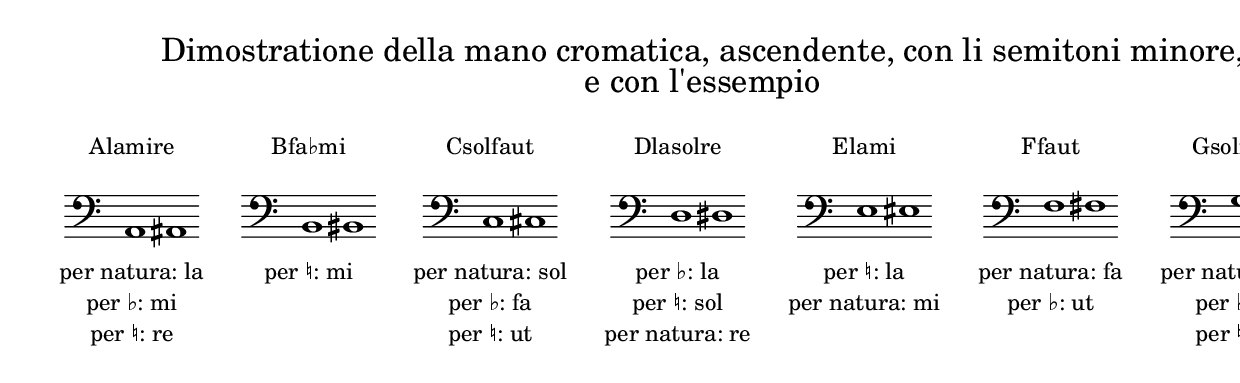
\version "2.22.2"

% Auto generated file

\header {
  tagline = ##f
}

dot = {
   \once \override Script.add-stem-support = ##f
   \once \override Script.toward-stem-shift = 0
   \once \override Script.skyline-horizontal-padding = 0
   \once \override Script.direction = 1
   \once \override Script.font-size = 1
}

\markup {
  \center-column {
    \line {
      \center-align
      \fontsize#3 { \concat { \normal-text "Dimostratione della mano cromatica, ascendente, con li semitoni minore,"} }
    }\line {
      \center-align
      \fontsize#3 { \concat { \normal-text "e con l'essempio"} }
    }
    \null
    \line {
      \center-column {
        \line {
          \left-align {  \normal-text "Alamire" }
        }

        \null
        \line {
          \score {
            <<
              \new Staff \with { instrumentName = ""} {
                \override Staff.TimeSignature.stencil = ##f
                \override Staff.NoteHead.style = #'baroque
                \accidentalStyle Score.forget
                \override Rest.style = #'default
                \override NoteHead.style = #'default
                \cadenzaOn
                \clef "bass"
                \key c #`((0 . ,NATURAL) (1 . ,NATURAL) (2 . ,NATURAL)
                          (3 . ,NATURAL) (4 . ,NATURAL) (5 . ,NATURAL)
                          (6 . ,NATURAL))  a,1   ais,1  
                \cadenzaOff
              }
            >>
            \layout {
              \context {
                \Score
                \override SpacingSpanner.common-shortest-duration = #(ly:make-moment 1)
              }
            }
          }
        }
        \null
        \line {
          \left-align {  \normal-text "per natura: la" }
        }
        \line {
          \left-align {  \normal-text "per ♭: mi" }
        }
        \line {
          \left-align {  \normal-text "per ♮: re" }
        }

      }
      \hspace #3 
      \center-column {
        \line {
          \left-align {  \normal-text "Bfa♭mi" }
        }

        \null
        \line {
          \score {
            <<
              \new Staff \with { instrumentName = ""} {
                \override Staff.TimeSignature.stencil = ##f
                \override Staff.NoteHead.style = #'baroque
                \accidentalStyle Score.forget
                \override Rest.style = #'default
                \override NoteHead.style = #'default
                \cadenzaOn
                \clef "bass"
                \key c #`((0 . ,NATURAL) (1 . ,NATURAL) (2 . ,NATURAL)
                          (3 . ,NATURAL) (4 . ,NATURAL) (5 . ,NATURAL)
                          (6 . ,NATURAL))  b,1   bis,1  
                \cadenzaOff
              }
            >>
            \layout {
              \context {
                \Score
                \override SpacingSpanner.common-shortest-duration = #(ly:make-moment 1)
              }
            }
          }
        }
        \null
        \line {
          \left-align {  \normal-text "per ♮: mi" }
        }

      }
      \hspace #3 
      \center-column {
        \line {
          \left-align {  \normal-text "Csolfaut" }
        }

        \null
        \line {
          \score {
            <<
              \new Staff \with { instrumentName = ""} {
                \override Staff.TimeSignature.stencil = ##f
                \override Staff.NoteHead.style = #'baroque
                \accidentalStyle Score.forget
                \override Rest.style = #'default
                \override NoteHead.style = #'default
                \cadenzaOn
                \clef "bass"
                \key c #`((0 . ,NATURAL) (1 . ,NATURAL) (2 . ,NATURAL)
                          (3 . ,NATURAL) (4 . ,NATURAL) (5 . ,NATURAL)
                          (6 . ,NATURAL))  c1   cis1  
                \cadenzaOff
              }
            >>
            \layout {
              \context {
                \Score
                \override SpacingSpanner.common-shortest-duration = #(ly:make-moment 1)
              }
            }
          }
        }
        \null
        \line {
          \left-align {  \normal-text "per natura: sol" }
        }
        \line {
          \left-align {  \normal-text "per ♭: fa" }
        }
        \line {
          \left-align {  \normal-text "per ♮: ut" }
        }

      }
      \hspace #3 
      \center-column {
        \line {
          \left-align {  \normal-text "Dlasolre" }
        }

        \null
        \line {
          \score {
            <<
              \new Staff \with { instrumentName = ""} {
                \override Staff.TimeSignature.stencil = ##f
                \override Staff.NoteHead.style = #'baroque
                \accidentalStyle Score.forget
                \override Rest.style = #'default
                \override NoteHead.style = #'default
                \cadenzaOn
                \clef "bass"
                \key c #`((0 . ,NATURAL) (1 . ,NATURAL) (2 . ,NATURAL)
                          (3 . ,NATURAL) (4 . ,NATURAL) (5 . ,NATURAL)
                          (6 . ,NATURAL))  d1   dis1  
                \cadenzaOff
              }
            >>
            \layout {
              \context {
                \Score
                \override SpacingSpanner.common-shortest-duration = #(ly:make-moment 1)
              }
            }
          }
        }
        \null
        \line {
          \left-align {  \normal-text "per ♭: la" }
        }
        \line {
          \left-align {  \normal-text "per ♮: sol" }
        }
        \line {
          \left-align {  \normal-text "per natura: re" }
        }

      }
      \hspace #3 
      \center-column {
        \line {
          \left-align {  \normal-text "Elami" }
        }

        \null
        \line {
          \score {
            <<
              \new Staff \with { instrumentName = ""} {
                \override Staff.TimeSignature.stencil = ##f
                \override Staff.NoteHead.style = #'baroque
                \accidentalStyle Score.forget
                \override Rest.style = #'default
                \override NoteHead.style = #'default
                \cadenzaOn
                \clef "bass"
                \key c #`((0 . ,NATURAL) (1 . ,NATURAL) (2 . ,NATURAL)
                          (3 . ,NATURAL) (4 . ,NATURAL) (5 . ,NATURAL)
                          (6 . ,NATURAL))  e1   eis1  
                \cadenzaOff
              }
            >>
            \layout {
              \context {
                \Score
                \override SpacingSpanner.common-shortest-duration = #(ly:make-moment 1)
              }
            }
          }
        }
        \null
        \line {
          \left-align {  \normal-text "per ♮: la" }
        }
        \line {
          \left-align {  \normal-text "per natura: mi" }
        }

      }
      \hspace #3 
      \center-column {
        \line {
          \left-align {  \normal-text "Ffaut" }
        }

        \null
        \line {
          \score {
            <<
              \new Staff \with { instrumentName = ""} {
                \override Staff.TimeSignature.stencil = ##f
                \override Staff.NoteHead.style = #'baroque
                \accidentalStyle Score.forget
                \override Rest.style = #'default
                \override NoteHead.style = #'default
                \cadenzaOn
                \clef "bass"
                \key c #`((0 . ,NATURAL) (1 . ,NATURAL) (2 . ,NATURAL)
                          (3 . ,NATURAL) (4 . ,NATURAL) (5 . ,NATURAL)
                          (6 . ,NATURAL))  f1   fis1  
                \cadenzaOff
              }
            >>
            \layout {
              \context {
                \Score
                \override SpacingSpanner.common-shortest-duration = #(ly:make-moment 1)
              }
            }
          }
        }
        \null
        \line {
          \left-align {  \normal-text "per natura: fa" }
        }
        \line {
          \left-align {  \normal-text "per ♭: ut" }
        }

      }
      \hspace #3 
      \center-column {
        \line {
          \left-align {  \normal-text "Gsolreut" }
        }

        \null
        \line {
          \score {
            <<
              \new Staff \with { instrumentName = ""} {
                \override Staff.TimeSignature.stencil = ##f
                \override Staff.NoteHead.style = #'baroque
                \accidentalStyle Score.forget
                \override Rest.style = #'default
                \override NoteHead.style = #'default
                \cadenzaOn
                \clef "bass"
                \key c #`((0 . ,NATURAL) (1 . ,NATURAL) (2 . ,NATURAL)
                          (3 . ,NATURAL) (4 . ,NATURAL) (5 . ,NATURAL)
                          (6 . ,NATURAL))  g1   gis1  
                \cadenzaOff
              }
            >>
            \layout {
              \context {
                \Score
                \override SpacingSpanner.common-shortest-duration = #(ly:make-moment 1)
              }
            }
          }
        }
        \null
        \line {
          \left-align {  \normal-text "per natura: sol" }
        }
        \line {
          \left-align {  \normal-text "per ♭: re" }
        }
        \line {
          \left-align {  \normal-text "per ♮: ut" }
        }

      }
      \hspace #3 

    }
  }
}